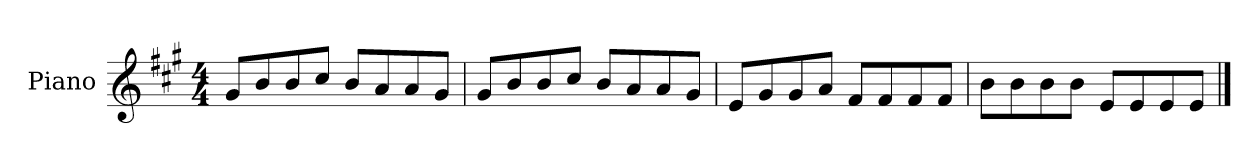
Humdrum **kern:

**kern
*part1
*staff1
*I"Piano
*I'P-no
*clefG2
*k[f#c#g#]
*M4/4
*MM90
=1
8g#/L
8b/
8b/
8cc#/J
8b/L
8a/
8a/
8g#/J
=2
8g#/L
8b/
8b/
8cc#/J
8b/L
8a/
8a/
8g#/J
=3
8e/L
8g#/
8g#/
8a/J
8f#/L
8f#/
8f#/
8f#/J
=4
8b\L
8b\
8b\
8b\J
8e/L
8e/
8e/
8e/J
==
*-
